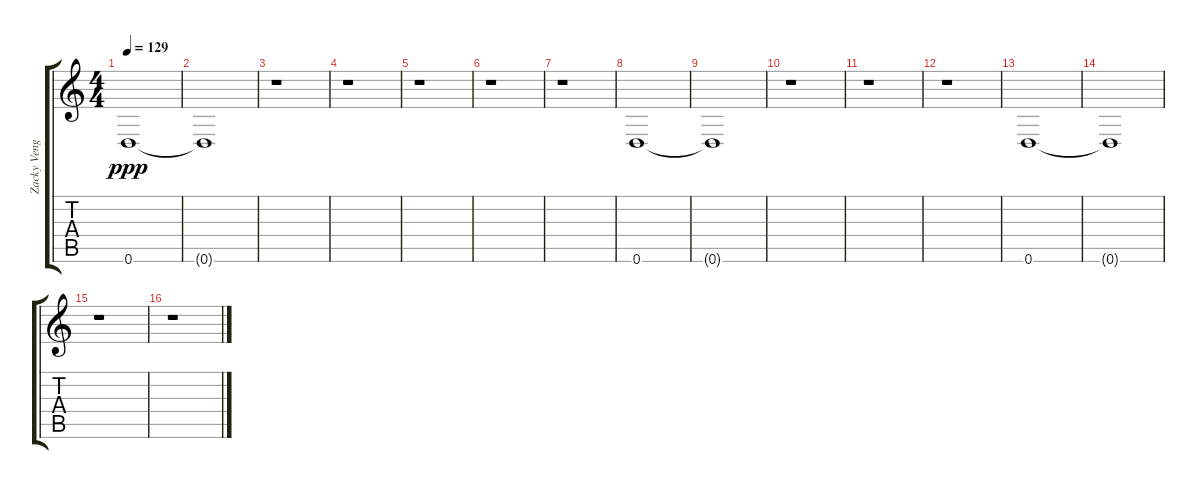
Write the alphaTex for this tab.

\track ("Zacky Vengeance (Lead Guitar 1)" "Zacky Veng") {instrument distortionguitar}
\staff {score tabs}
\tuning (E4 B3 G3 D3 A2 D2) {hide}
\ts (4 4)
\tempo 129
\clef g2
\ks c
0.6{t}.1{dy ppp} |
0.6{t}.1 |
r.1 |
r.1 |
r.1 |
r.1 |
r.1 |
0.6.1 |
0.6{t}.1 |
r.1 |
r.1 |
r.1 |
0.6.1 |
0.6{t}.1 |
r.1 |
r.1
